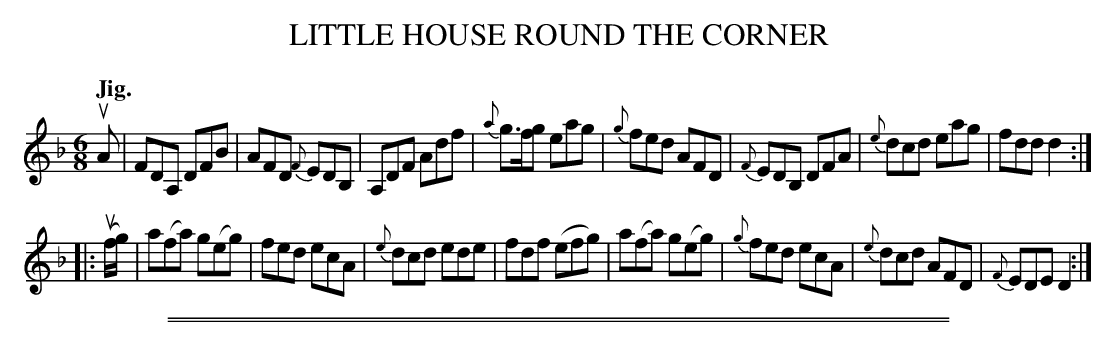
X:1
T: LITTLE HOUSE ROUND THE CORNER
Q: "Jig."
M: 6/8
L: 1/8
K: F
uA |\
FDA, DFB | AFD {F}EDB, | A,DF Adf | {a}g>fg eag |\
{g} fed AFD | {F}EDB, DFA | {e}dcd eag | fdd d2 :|
|: (uf/g/) |\
a(fa) g(eg) | fed ecA | {e}dcd ede | fdf (efg) |\
a(fa) g(eg) | {g}fed ecA | {e}dcd AFD | {F}EDE D2 :|
